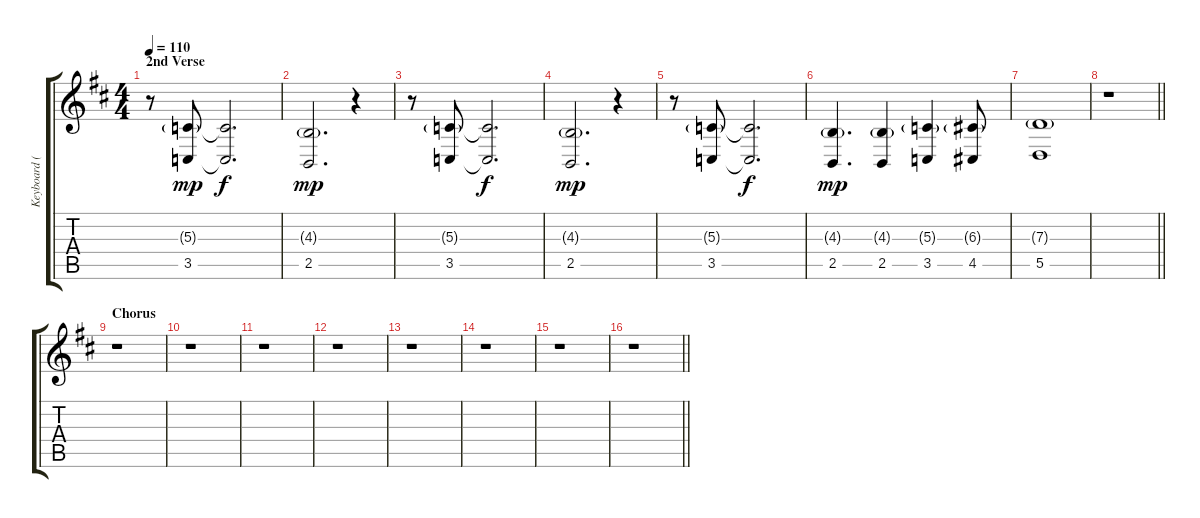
\track ("Keyboard (right hand)" "Keyboard (") {instrument synthstrings1}
\staff {score tabs}
\tuning (E4 B3 G3 D3 A2 E2) {hide}
\ts (4 4)
\section ("" "2nd Verse")
\tempo 110
\clef g2
\ks d
r.8{dy mp} (5.3{g} 3.5).8 (5.3{t} 3.5{t}).2{d dy f} |
(4.3{g} 2.5).2{d dy mp} r.4 |
r.8 (5.3{g} 3.5).8 (5.3{t} 3.5{t}).2{d dy f} |
(4.3{g} 2.5).2{d dy mp} r.4 |
r.8 (5.3{g} 3.5).8 (5.3{t} 3.5{t}).2{d dy f} |
(4.3{g} 2.5).4{d dy mp} (4.3{g} 2.5).4 (5.3{g} 3.5).4 (6.3{g} 4.5).8 |
(7.3{g} 5.5).1 |
\barLineRight lightlight
r.1 |
\section ("" "Chorus")
r.1 |
r.1 |
r.1 |
r.1 |
r.1 |
r.1 |
r.1 |
\barLineRight lightlight
r.1
